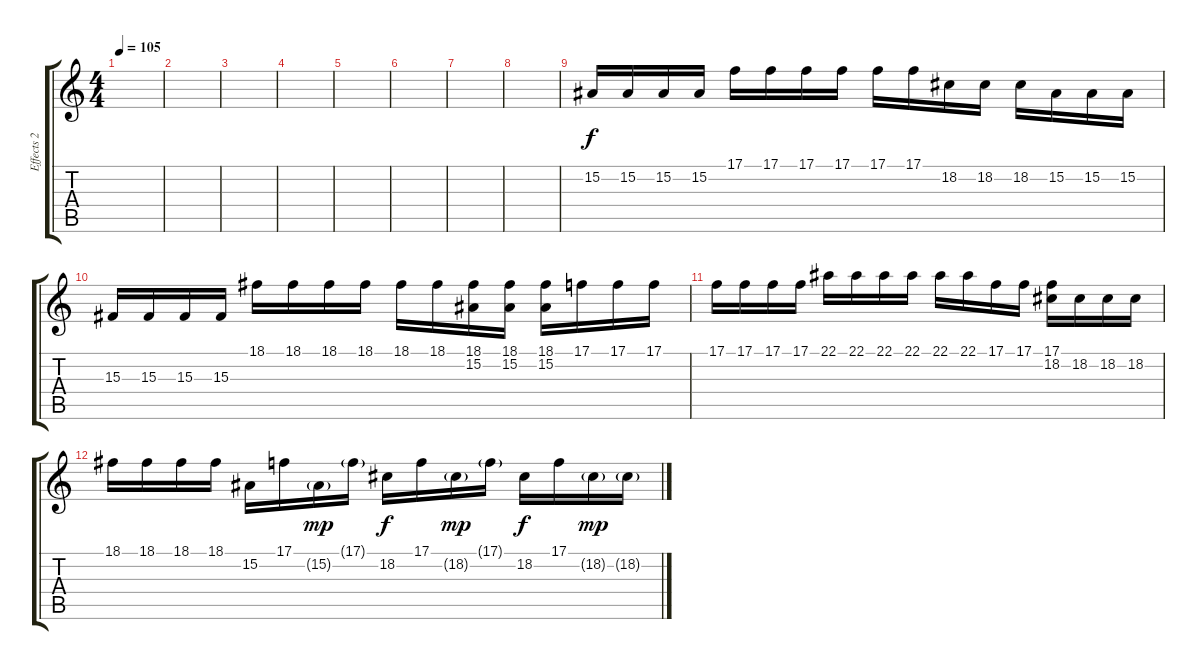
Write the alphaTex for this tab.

\track ("Effects 2" "Effects 2") {instrument pad3polysynth}
\staff {score tabs}
\tuning (C4 G3 Eb3 Bb2 F2 C2) {hide}
\ts (4 4)
\tempo 105
\clef g2
\ks c
|
|
|
|
|
|
|
|
15.2.16{volume 4} 15.2.16 15.2.16 15.2.16 17.1.16 17.1.16 17.1.16 17.1.16 17.1.16 17.1.16 18.2.16 18.2.16 18.2.16 15.2.16 15.2.16 15.2.16 |
15.3.16 15.3.16 15.3.16 15.3.16 18.1.16 18.1.16 18.1.16 18.1.16 18.1.16 18.1.16 (18.1 15.2).16 (18.1 15.2).16 (18.1 15.2).16 17.1.16 17.1.16 17.1.16 |
17.1.16{volume 8} 17.1.16 17.1.16 17.1.16 22.1.16 22.1.16 22.1.16 22.1.16 22.1.16 22.1.16 17.1.16 17.1.16 (17.1 18.2).16 18.2.16 18.2.16 18.2.16 |
18.1.16 18.1.16 18.1.16 18.1.16 15.2.16 17.1.16 15.2{g}.16{dy mp} 17.1{g}.16 18.2.16{dy f} 17.1.16 18.2{g}.16{dy mp} 17.1{g}.16 18.2.16{dy f} 17.1.16 18.2{g}.16{dy mp} 18.2{g}.16
